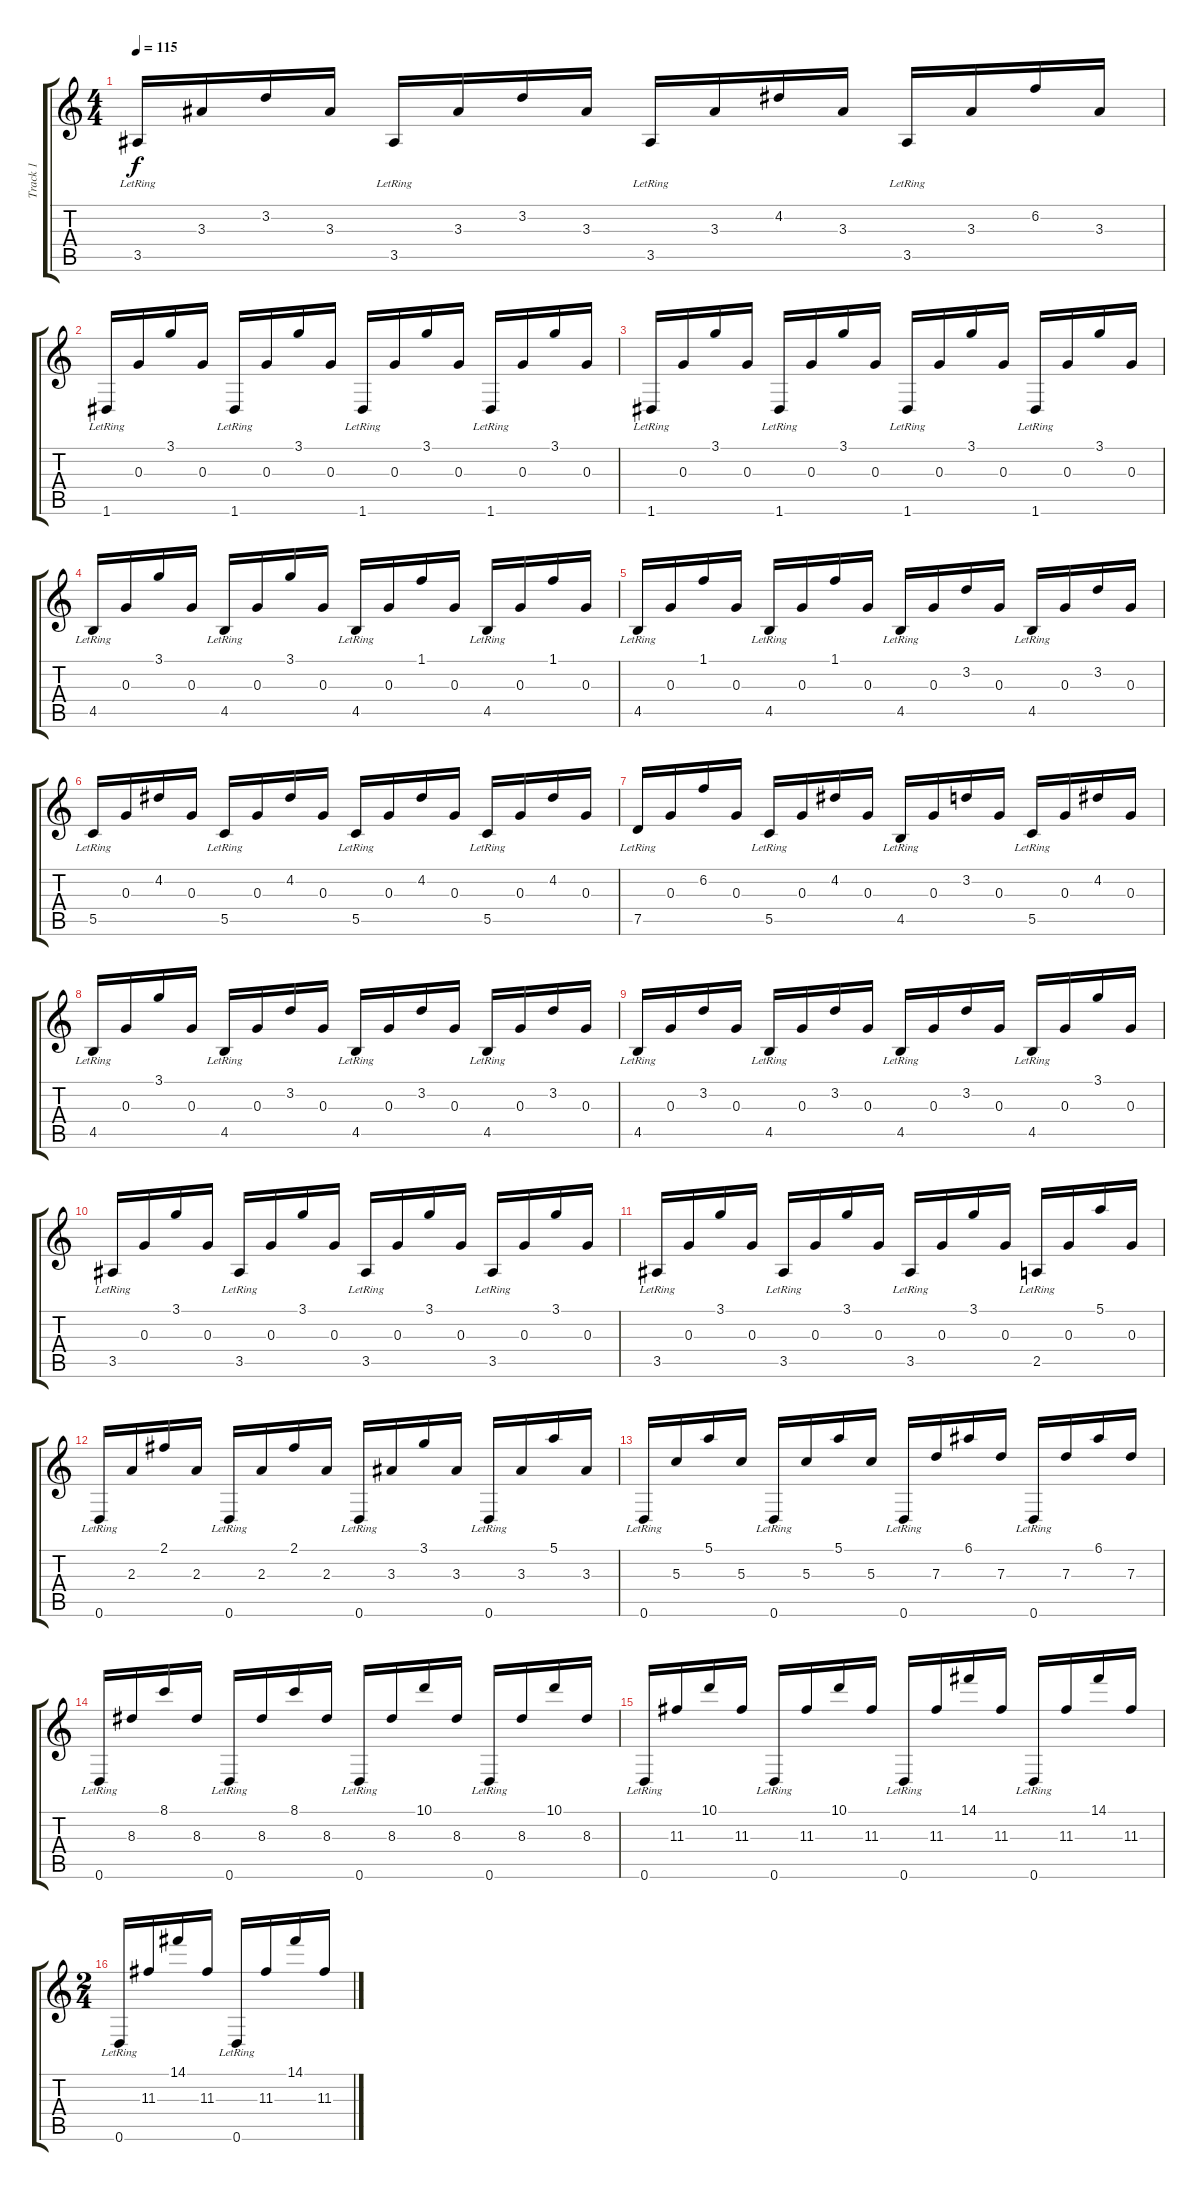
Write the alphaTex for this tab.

\track ("Track 1" "Track 1") {instrument acousticguitarsteel}
\staff {score tabs}
\tuning (E4 B3 G3 D3 G2 D2) {hide}
\ts (4 4)
\tempo 115
\clef g2
\ks c
3.5{lr}.16{dy f} 3.3.16 3.2.16 3.3.16 3.5{lr}.16 3.3.16 3.2.16 3.3.16 3.5{lr}.16 3.3.16 4.2.16 3.3.16 3.5{lr}.16 3.3.16 6.2.16 3.3.16 |
1.6{lr}.16 0.3.16 3.1.16 0.3.16 1.6{lr}.16 0.3.16 3.1.16 0.3.16 1.6{lr}.16 0.3.16 3.1.16 0.3.16 1.6{lr}.16 0.3.16 3.1.16 0.3.16 |
1.6{lr}.16 0.3.16 3.1.16 0.3.16 1.6{lr}.16 0.3.16 3.1.16 0.3.16 1.6{lr}.16 0.3.16 3.1.16 0.3.16 1.6{lr}.16 0.3.16 3.1.16 0.3.16 |
4.5{lr}.16 0.3.16 3.1.16 0.3.16 4.5{lr}.16 0.3.16 3.1.16 0.3.16 4.5{lr}.16 0.3.16 1.1.16 0.3.16 4.5{lr}.16 0.3.16 1.1.16 0.3.16 |
4.5{lr}.16 0.3.16 1.1.16 0.3.16 4.5{lr}.16 0.3.16 1.1.16 0.3.16 4.5{lr}.16 0.3.16 3.2.16 0.3.16 4.5{lr}.16 0.3.16 3.2.16 0.3.16 |
5.5{lr}.16 0.3.16 4.2.16 0.3.16 5.5{lr}.16 0.3.16 4.2.16 0.3.16 5.5{lr}.16 0.3.16 4.2.16 0.3.16 5.5{lr}.16 0.3.16 4.2.16 0.3.16 |
7.5{lr}.16 0.3.16 6.2.16 0.3.16 5.5{lr}.16 0.3.16 4.2.16 0.3.16 4.5{lr}.16 0.3.16 3.2.16 0.3.16 5.5{lr}.16 0.3.16 4.2.16 0.3.16 |
4.5{lr}.16 0.3.16 3.1.16 0.3.16 4.5{lr}.16 0.3.16 3.2.16 0.3.16 4.5{lr}.16 0.3.16 3.2.16 0.3.16 4.5{lr}.16 0.3.16 3.2.16 0.3.16 |
4.5{lr}.16 0.3.16 3.2.16 0.3.16 4.5{lr}.16 0.3.16 3.2.16 0.3.16 4.5{lr}.16 0.3.16 3.2.16 0.3.16 4.5{lr}.16 0.3.16 3.1.16 0.3.16 |
3.5{lr}.16 0.3.16 3.1.16 0.3.16 3.5{lr}.16 0.3.16 3.1.16 0.3.16 3.5{lr}.16 0.3.16 3.1.16 0.3.16 3.5{lr}.16 0.3.16 3.1.16 0.3.16 |
3.5{lr}.16 0.3.16 3.1.16 0.3.16 3.5{lr}.16 0.3.16 3.1.16 0.3.16 3.5{lr}.16 0.3.16 3.1.16 0.3.16 2.5{lr}.16 0.3.16 5.1.16 0.3.16 |
0.6{lr}.16 2.3.16 2.1.16 2.3.16 0.6{lr}.16 2.3.16 2.1.16 2.3.16 0.6{lr}.16 3.3.16 3.1.16 3.3.16 0.6{lr}.16 3.3.16 5.1.16 3.3.16 |
0.6{lr}.16 5.3.16 5.1.16 5.3.16 0.6{lr}.16 5.3.16 5.1.16 5.3.16 0.6{lr}.16 7.3.16 6.1.16 7.3.16 0.6{lr}.16 7.3.16 6.1.16 7.3.16 |
0.6{lr}.16 8.3.16 8.1.16 8.3.16 0.6{lr}.16 8.3.16 8.1.16 8.3.16 0.6{lr}.16 8.3.16 10.1.16 8.3.16 0.6{lr}.16 8.3.16 10.1.16 8.3.16 |
0.6{lr}.16 11.3.16 10.1.16 11.3.16 0.6{lr}.16 11.3.16 10.1.16 11.3.16 0.6{lr}.16 11.3.16 14.1.16 11.3.16 0.6{lr}.16 11.3.16 14.1.16 11.3.16 |
\ts (2 4)
0.6{lr}.16 11.3.16 14.1.16 11.3.16 0.6{lr}.16 11.3.16 14.1.16 11.3.16
